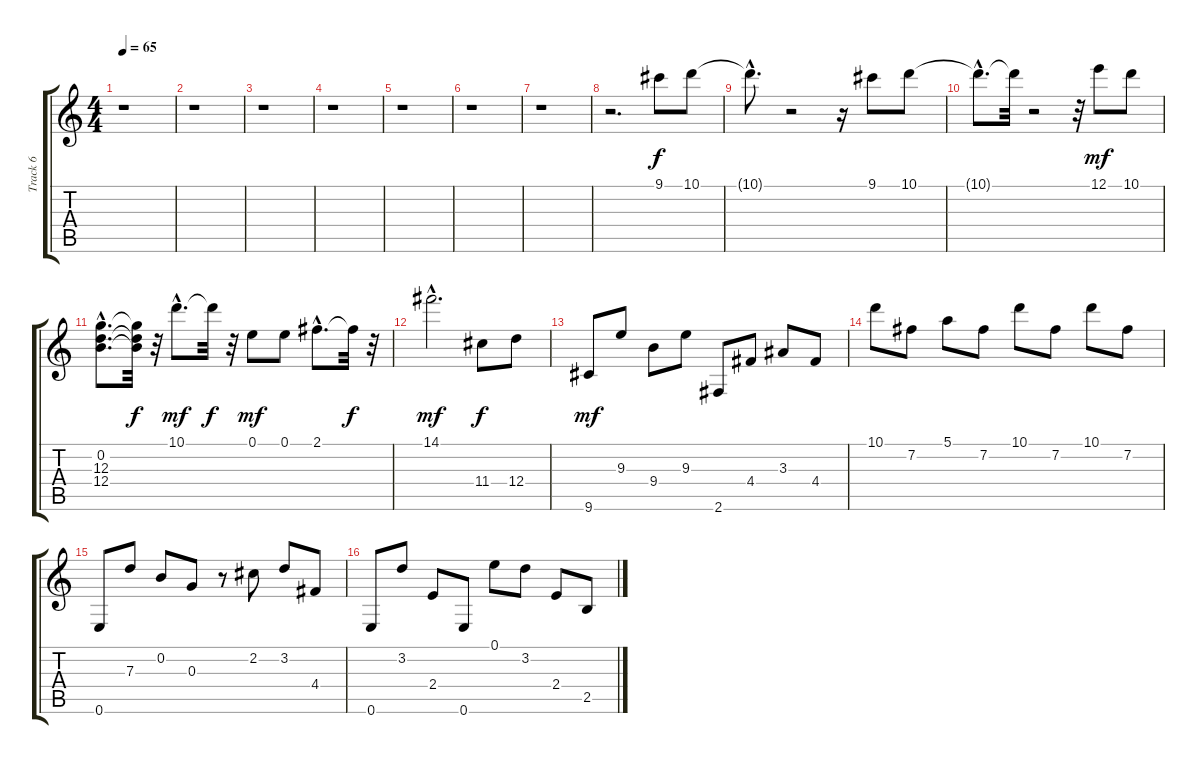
\track ("Track 6" "Track 6") {instrument acousticguitarnylon}
\staff {score tabs}
\tuning (E4 B3 G3 D3 A2 E2) {hide}
\ts (4 4)
\tempo 65
\clef g2
\ks c
r.1{dy f instrument acousticguitarnylon} |
r.1 |
r.1 |
r.1 |
r.1 |
r.1 |
r.1 |
r.2{d} 9.1.8 10.1.8 |
10.1{hac t}.8{d} r.2 r.16 9.1.8 10.1.8 |
10.1{hac t}.8{d} 10.1{t}.32 r.2 r.32 12.1.8{dy mf} 10.1.8 |
(0.2{hac} 12.3{hac} 12.4{hac}).8{d} (0.2{t} 12.3{t} 12.4{t}).32{dy f} r.32 10.1{hac}.8{d dy mf} 10.1{t}.32{dy f} r.32 0.1.8{dy mf} 0.1.8 2.1{hac}.8{d} 2.1{t}.32{dy f} r.32 |
14.1{hac}.2{d dy mf} 11.4.8{dy f} 12.4.8 |
9.6.8{dy mf} 9.3.8 9.4.8 9.3.8 2.6.8 4.4.8 3.3.8 4.4.8 |
10.1.8 7.2.8 5.1.8 7.2.8 10.1.8 7.2.8 10.1.8 7.2.8 |
0.6.8 7.3.8 0.2.8 0.3.8 r.8 2.2.8 3.2.8 4.4.8 |
0.6.8 3.2.8 2.4.8 0.6.8 0.1.8 3.2.8 2.4.8 2.5.8
